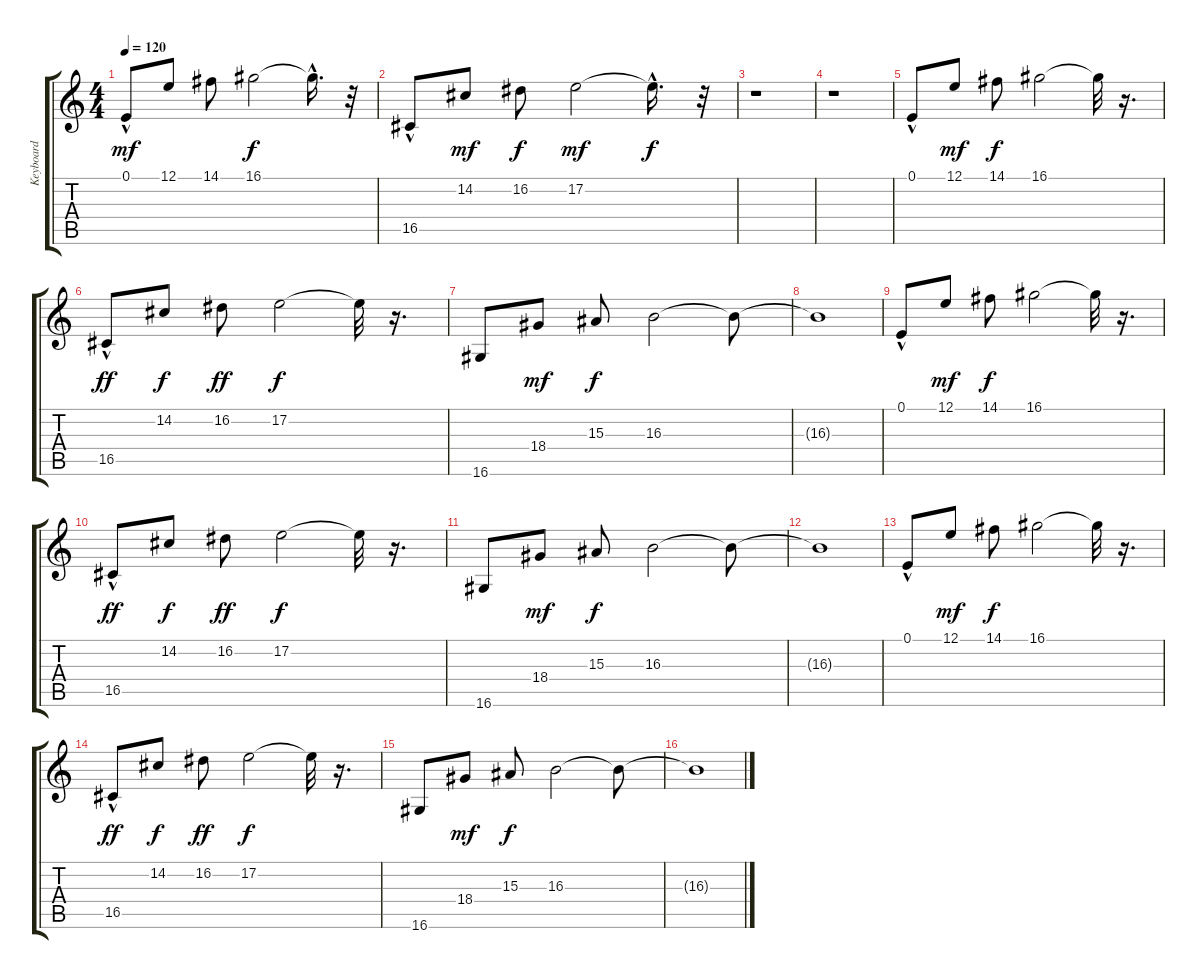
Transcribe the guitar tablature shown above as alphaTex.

\track ("Keyboard" "Keyboard") {instrument acousticgrandpiano}
\staff {score tabs}
\tuning (E4 B3 G3 D3 A2 E2) {hide}
\ts (4 4)
\tempo 120
\clef g2
\ks c
0.1{hac}.8{dy mf} 12.1.8 14.1.8 16.1.2{dy f} 16.1{hac t}.16{d} r.32 |
16.5{hac}.8 14.2.8{dy mf} 16.2.8{dy f} 17.2.2{dy mf} 17.2{hac t}.16{d dy f} r.32 |
r.1 |
r.1 |
0.1{hac}.8 12.1.8{dy mf} 14.1.8{dy f} 16.1.2 16.1{t}.32 r.16{d} |
16.5{hac}.8{dy ff} 14.2.8{dy f} 16.2.8{dy ff} 17.2.2{dy f} 17.2{t}.32 r.16{d} |
16.6.8 18.4.8{dy mf} 15.3.8{dy f} 16.3.2 16.3{t}.8 |
16.3{t}.1 |
0.1{hac}.8 12.1.8{dy mf} 14.1.8{dy f} 16.1.2 16.1{t}.32 r.16{d} |
16.5{hac}.8{dy ff} 14.2.8{dy f} 16.2.8{dy ff} 17.2.2{dy f} 17.2{t}.32 r.16{d} |
16.6.8 18.4.8{dy mf} 15.3.8{dy f} 16.3.2 16.3{t}.8 |
16.3{t}.1 |
0.1{hac}.8 12.1.8{dy mf} 14.1.8{dy f} 16.1.2 16.1{t}.32 r.16{d} |
16.5{hac}.8{dy ff} 14.2.8{dy f} 16.2.8{dy ff} 17.2.2{dy f} 17.2{t}.32 r.16{d} |
16.6.8 18.4.8{dy mf} 15.3.8{dy f} 16.3.2 16.3{t}.8 |
16.3{t}.1
